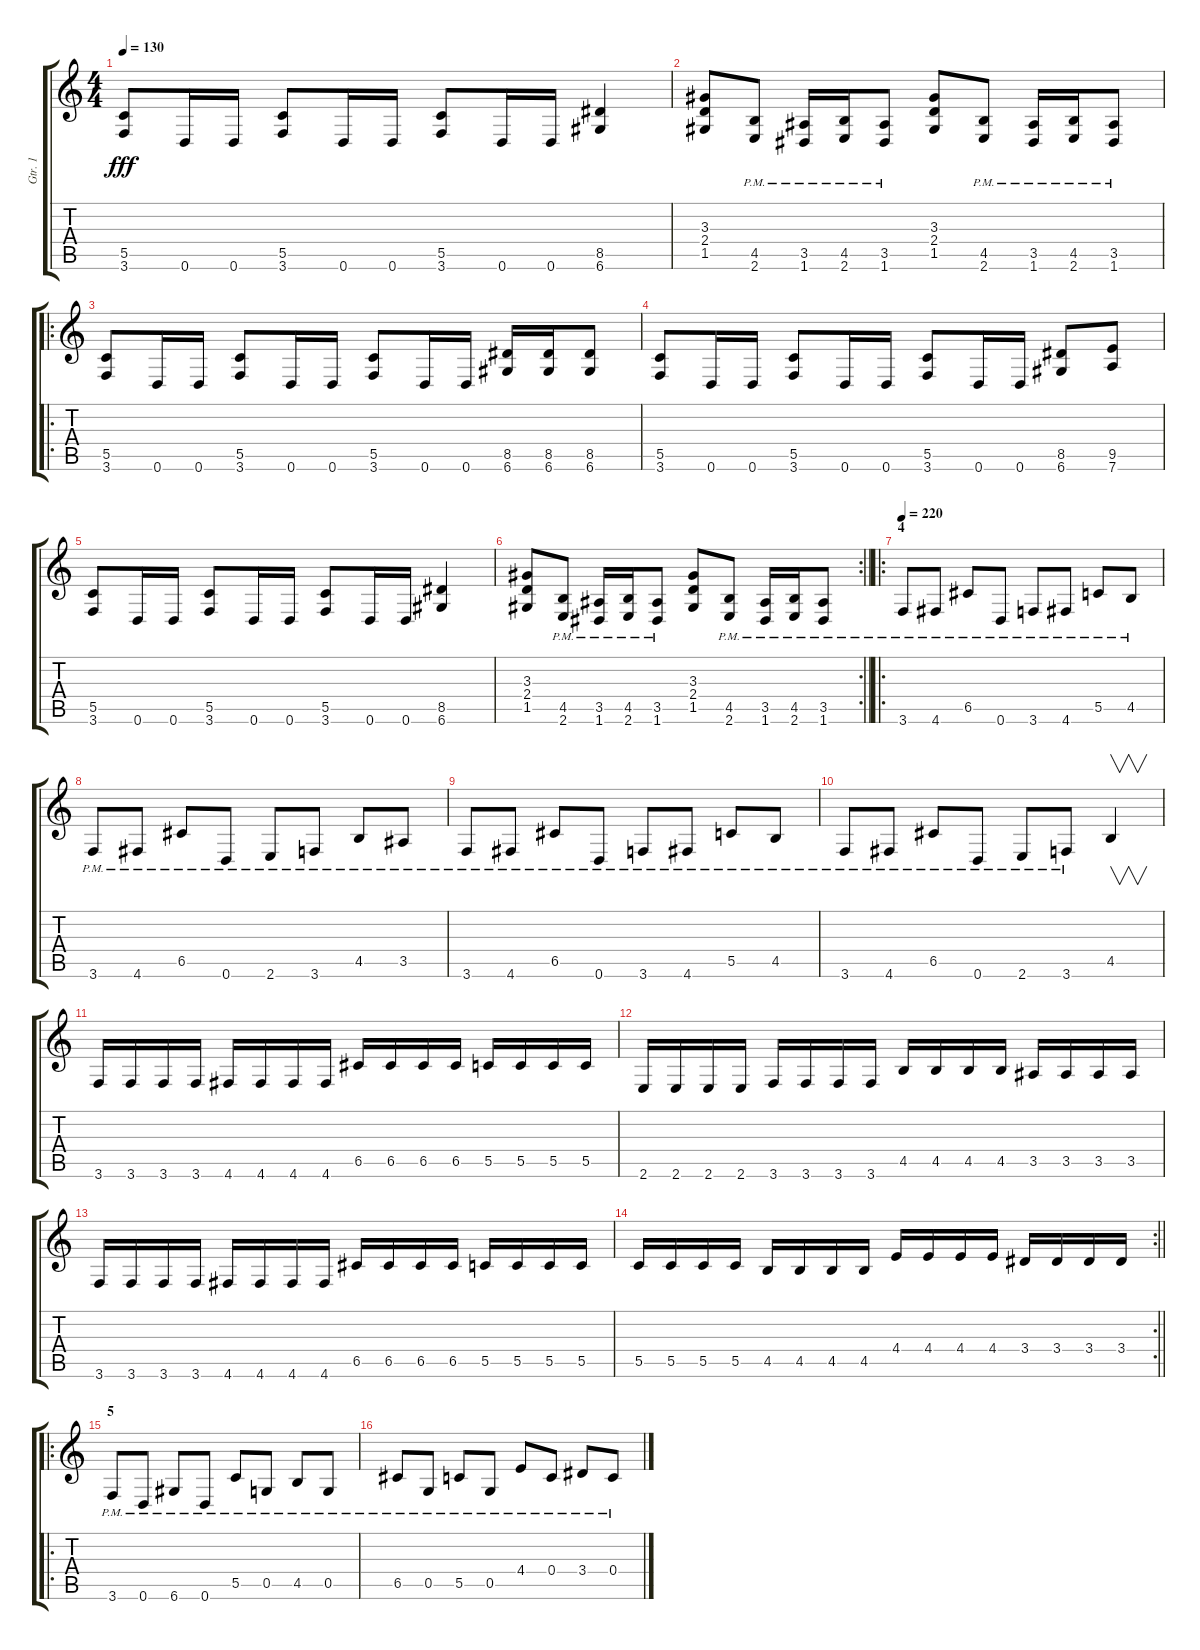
\track ("Gtr. 1" "Gtr. 1") {instrument distortionguitar}
\staff {score tabs}
\tuning (D4 A3 F3 C3 G2 D2) {hide}
\ts (4 4)
\tempo 130
\clef g2
\ks c
(5.5 3.6).8{dy fff} 0.6.16 0.6.16 (5.5 3.6).8 0.6.16 0.6.16 (5.5 3.6).8 0.6.16 0.6.16 (8.5 6.6).4 |
(3.3 2.4 1.5).8 (4.5{pm} 2.6{pm}).8 (3.5{pm} 1.6{pm}).16 (4.5{pm} 2.6{pm}).16 (3.5{pm} 1.6{pm}).8 (3.3 2.4 1.5).8 (4.5{pm} 2.6{pm}).8 (3.5{pm} 1.6{pm}).16 (4.5{pm} 2.6{pm}).16 (3.5{pm} 1.6{pm}).8 |
\ro
(5.5 3.6).8 0.6.16 0.6.16 (5.5 3.6).8 0.6.16 0.6.16 (5.5 3.6).8 0.6.16 0.6.16 (8.5 6.6).16 (8.5 6.6).16 (8.5 6.6).8 |
(5.5 3.6).8 0.6.16 0.6.16 (5.5 3.6).8 0.6.16 0.6.16 (5.5 3.6).8 0.6.16 0.6.16 (8.5 6.6).8 (9.5 7.6).8 |
(5.5 3.6).8 0.6.16 0.6.16 (5.5 3.6).8 0.6.16 0.6.16 (5.5 3.6).8 0.6.16 0.6.16 (8.5 6.6).4 |
\rc 2
\barLineRight lightlight
(3.3 2.4 1.5).8 (4.5{pm} 2.6{pm}).8 (3.5{pm} 1.6{pm}).16 (4.5{pm} 2.6{pm}).16 (3.5{pm} 1.6{pm}).8 (3.3 2.4 1.5).8 (4.5{pm} 2.6{pm}).8 (3.5{pm} 1.6{pm}).16 (4.5{pm} 2.6{pm}).16 (3.5{pm} 1.6{pm}).8 |
\ro
\section ("" "4")
\tempo 220
3.6{pm}.8 4.6{pm}.8 6.5{pm}.8 0.6{pm}.8 3.6{pm}.8 4.6{pm}.8 5.5{pm}.8 4.5{pm}.8 |
3.6{pm}.8 4.6{pm}.8 6.5{pm}.8 0.6{pm}.8 2.6{pm}.8 3.6{pm}.8 4.5{pm}.8 3.5{pm}.8 |
3.6{pm}.8 4.6{pm}.8 6.5{pm}.8 0.6{pm}.8 3.6{pm}.8 4.6{pm}.8 5.5{pm}.8 4.5{pm}.8 |
3.6{pm}.8 4.6{pm}.8 6.5{pm}.8 0.6{pm}.8 2.6{pm}.8 3.6{pm}.8 4.5.4{v instrument guitarharmonics} |
3.6.16{instrument distortionguitar} 3.6.16 3.6.16 3.6.16 4.6.16 4.6.16 4.6.16 4.6.16 6.5.16 6.5.16 6.5.16 6.5.16 5.5.16 5.5.16 5.5.16 5.5.16 |
2.6.16 2.6.16 2.6.16 2.6.16 3.6.16 3.6.16 3.6.16 3.6.16 4.5.16 4.5.16 4.5.16 4.5.16 3.5.16 3.5.16 3.5.16 3.5.16 |
3.6.16 3.6.16 3.6.16 3.6.16 4.6.16 4.6.16 4.6.16 4.6.16 6.5.16 6.5.16 6.5.16 6.5.16 5.5.16 5.5.16 5.5.16 5.5.16 |
\rc 2
\barLineRight lightlight
5.5.16 5.5.16 5.5.16 5.5.16 4.5.16 4.5.16 4.5.16 4.5.16 4.4.16 4.4.16 4.4.16 4.4.16 3.4.16 3.4.16 3.4.16 3.4.16 |
\ro
\section ("" "5")
3.6{pm}.8 0.6{pm}.8 6.6{pm}.8 0.6{pm}.8 5.5{pm}.8 0.5{pm}.8 4.5{pm}.8 0.5{pm}.8 |
6.5{pm}.8 0.5{pm}.8 5.5{pm}.8 0.5{pm}.8 4.4{pm}.8 0.4{pm}.8 3.4{pm}.8 0.4{pm}.8
